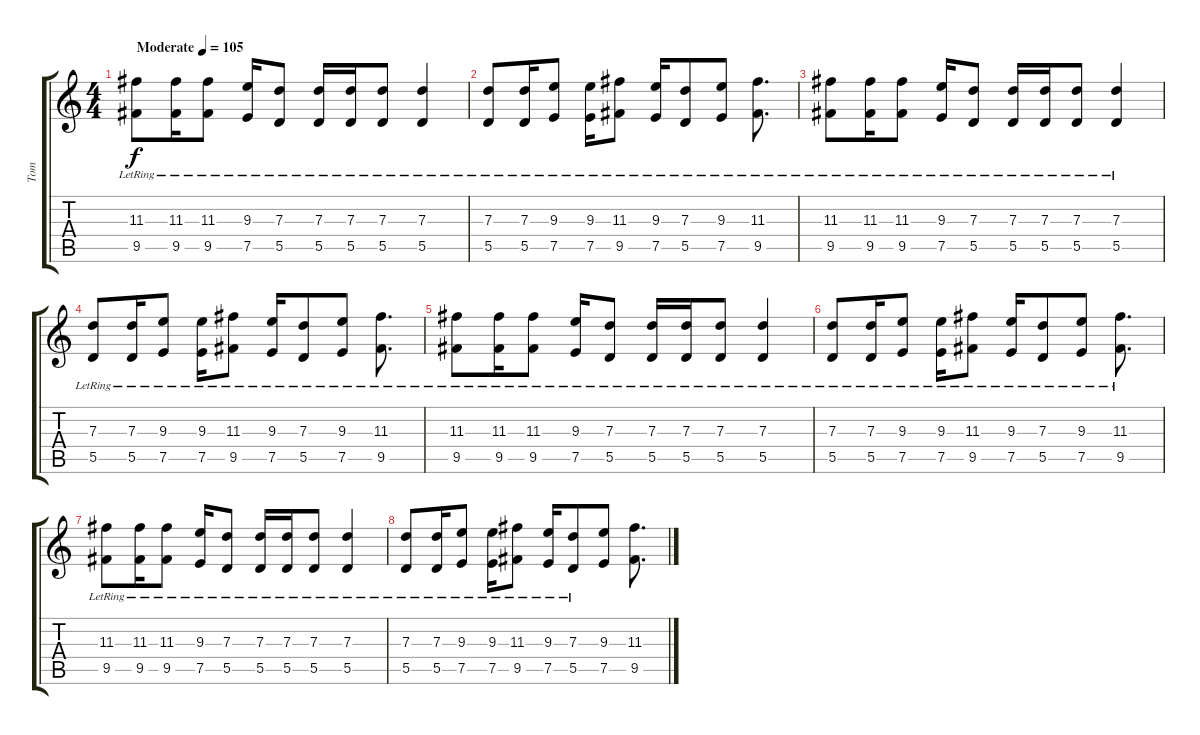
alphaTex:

\track ("Tom " "Tom ") {instrument overdrivenguitar}
\staff {score tabs}
\tuning (E4 B3 G3 D3 A2 E2) {hide}
\ts (4 4)
\tempo (105 "Moderate")
\clef g2
\ks c
(11.3{lr} 9.5{lr}).8{dy f instrument overdrivenguitar} (11.3{lr} 9.5{lr}).16 (11.3{lr} 9.5{lr}).8 (9.3{lr} 7.5{lr}).16 (7.3{lr} 5.5{lr}).8 (7.3{lr} 5.5{lr}).16 (7.3{lr} 5.5{lr}).16 (7.3{lr} 5.5{lr}).8 (7.3{lr} 5.5{lr}).4 |
(7.3{lr} 5.5{lr}).8 (7.3{lr} 5.5{lr}).16 (9.3 7.5{lr}).8 (9.3{lr} 7.5{lr}).16 (11.3{lr} 9.5{lr}).8 (9.3{lr} 7.5{lr}).16 (7.3{lr} 5.5{lr}).8 (9.3{lr} 7.5{lr}).8 (11.3{lr} 9.5{lr}).8{d} |
(11.3{lr} 9.5{lr}).8 (11.3{lr} 9.5{lr}).16 (11.3{lr} 9.5{lr}).8 (9.3{lr} 7.5{lr}).16 (7.3{lr} 5.5{lr}).8 (7.3{lr} 5.5{lr}).16 (7.3{lr} 5.5{lr}).16 (7.3{lr} 5.5{lr}).8 (7.3{lr} 5.5{lr}).4 |
(7.3{lr} 5.5{lr}).8 (7.3{lr} 5.5{lr}).16 (9.3 7.5{lr}).8 (9.3{lr} 7.5{lr}).16 (11.3{lr} 9.5{lr}).8 (9.3{lr} 7.5{lr}).16 (7.3{lr} 5.5{lr}).8 (9.3{lr} 7.5{lr}).8 (11.3{lr} 9.5{lr}).8{d} |
(11.3{lr} 9.5{lr}).8 (11.3{lr} 9.5{lr}).16 (11.3{lr} 9.5{lr}).8 (9.3{lr} 7.5{lr}).16 (7.3{lr} 5.5{lr}).8 (7.3{lr} 5.5{lr}).16 (7.3{lr} 5.5{lr}).16 (7.3{lr} 5.5{lr}).8 (7.3{lr} 5.5{lr}).4 |
(7.3{lr} 5.5{lr}).8 (7.3{lr} 5.5{lr}).16 (9.3 7.5{lr}).8 (9.3{lr} 7.5{lr}).16 (11.3{lr} 9.5{lr}).8 (9.3{lr} 7.5{lr}).16 (7.3{lr} 5.5{lr}).8 (9.3{lr} 7.5{lr}).8 (11.3{lr} 9.5{lr}).8{d} |
(11.3{lr} 9.5{lr}).8 (11.3{lr} 9.5{lr}).16 (11.3{lr} 9.5{lr}).8 (9.3{lr} 7.5{lr}).16 (7.3{lr} 5.5{lr}).8 (7.3{lr} 5.5{lr}).16 (7.3{lr} 5.5{lr}).16 (7.3{lr} 5.5{lr}).8 (7.3{lr} 5.5{lr}).4 |
(7.3{lr} 5.5{lr}).8 (7.3{lr} 5.5{lr}).16 (9.3 7.5{lr}).8 (9.3{lr} 7.5{lr}).16 (11.3{lr} 9.5{lr}).8 (9.3{lr} 7.5{lr}).16 (7.3{lr} 5.5{lr}).8 (9.3 7.5).8 (11.3 9.5).8{d}
